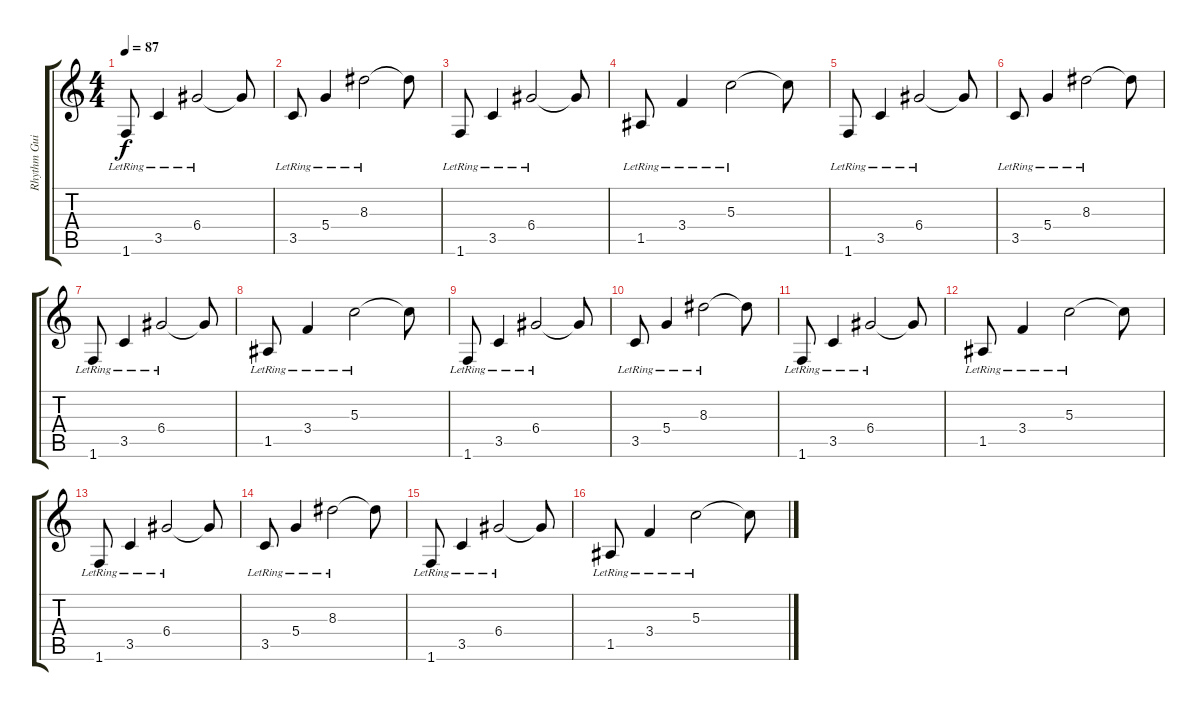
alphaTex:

\track ("Rhythm Guitar" "Rhythm Gui") {instrument electricguitarjazz}
\staff {score tabs}
\tuning (E4 B3 G3 D3 A2 E2) {hide}
\ts (4 4)
\tempo 87
\clef g2
\ks c
1.6{lr}.8{dy f} 3.5{lr}.4 6.4{lr}.2 6.4{t}.8 |
3.5{lr}.8 5.4{lr}.4 8.3{lr}.2 8.3{t}.8 |
1.6{lr}.8 3.5{lr}.4 6.4{lr}.2 6.4{t}.8 |
1.5{lr}.8 3.4{lr}.4 5.3{lr}.2 5.3{t}.8 |
1.6{lr}.8 3.5{lr}.4 6.4{lr}.2 6.4{t}.8 |
3.5{lr}.8 5.4{lr}.4 8.3{lr}.2 8.3{t}.8 |
1.6{lr}.8 3.5{lr}.4 6.4{lr}.2 6.4{t}.8 |
1.5{lr}.8 3.4{lr}.4 5.3{lr}.2 5.3{t}.8 |
1.6{lr}.8 3.5{lr}.4 6.4{lr}.2 6.4{t}.8 |
3.5{lr}.8 5.4{lr}.4 8.3{lr}.2 8.3{t}.8 |
1.6{lr}.8 3.5{lr}.4 6.4{lr}.2 6.4{t}.8 |
1.5{lr}.8 3.4{lr}.4 5.3{lr}.2 5.3{t}.8 |
1.6{lr}.8 3.5{lr}.4 6.4{lr}.2 6.4{t}.8 |
3.5{lr}.8 5.4{lr}.4 8.3{lr}.2 8.3{t}.8 |
1.6{lr}.8 3.5{lr}.4 6.4{lr}.2 6.4{t}.8 |
1.5{lr}.8 3.4{lr}.4 5.3{lr}.2 5.3{t}.8
